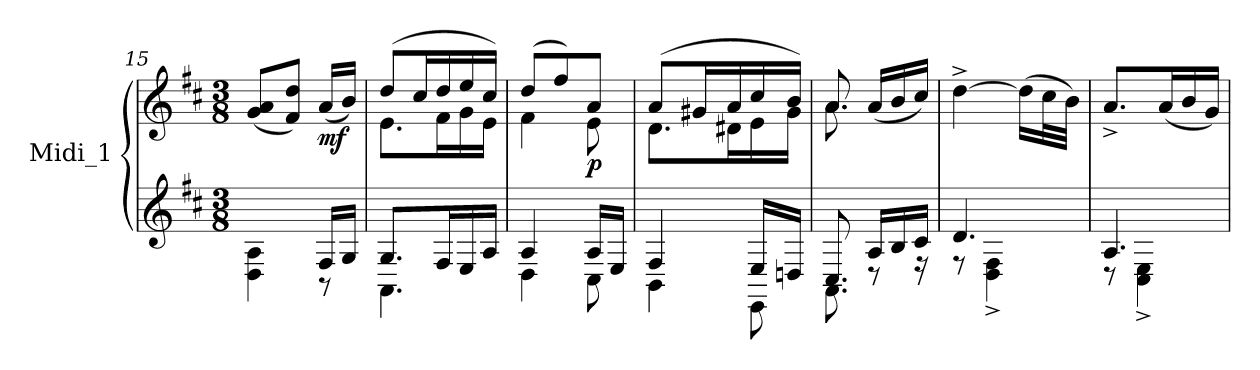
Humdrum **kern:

**kern	**kern	**dynam
*part1	*part1	*part1
*staff2	*staff1	*staff1/2
*I"Midi_1	*	*
*clefG2	*clefG2	*
*k[f#c#]	*k[f#c#]	*
*D:	*D:	*
*M3/8	*M3/8	*
=15	=15	=15
*^	*^	*
4D\ 4A\	4ryy	(<8g/ 8a/L	4ryy	.
.	.	8f#/ 8dd/J)	.	.
!	!	!	!	!LO:DY:b
16F#/LL	8r	(<16a/LL	8ryy	mf
16G/JJ	.	16b/JJ)	.	.
=16	=16	=16	=16	=16
*	*	*MM75	*	*
8.G/L	4.AA\	(>8dd/L	8.e\L	.
.	.	16cc#/L	.	.
16F#/L	.	16dd/	16f#\L	.
16E/	.	16ee/	16g\	.
16A/JJ	.	16cc#/JJ)	16e\JJ	.
=17	=17	=17	=17	=17
4A/	4D\	(>8dd/L	4f#\	.
.	.	8ff#/)	.	.
!	!	!	!	!LO:DY:b
16A/LL	8C#\	8a/J	8e\	p
16E/JJ	.	.	.	.
!!LO:LB:g=z	!!
=18	=18	=18	=18	=18
4F#/	4BB\	(>8a/L	8.d\L	.
.	.	16g#X/L	.	.
.	.	16a/	16d#X\L	.
16E/LL	8EE\	16cc#/	16e\	.
16Dni/JJ	.	16b/JJ)	16g#\JJ	.
=19	=19	=19	=19	=19
8.C#/	8.AA\	8.a/	8.a\	.
16A/LL	8r	(>16a/LL	8ryy	.
16B/	.	16b/	.	.
16c#/JJ	16r	16cc#/JJ)	16ryy	.
*	*	*v	*v	*
=20	=20	=20	=20
4.d/	8r	[4dd^\	.
.	4D\^ 4F#\^	.	.
.	.	(>16dd\LL]	.
.	.	32cc#\L	.
.	.	32b\JJJ)	.
=21	=21	=21	=21
4.A/	8r	8.a^/L	.
.	4C#\^ 4E\^	.	.
.	.	(>16a/L	.
.	.	16b/	.
.	.	16g/JJ)	.
*v	*v	*	*
=	=	=
*-	*-	*-
